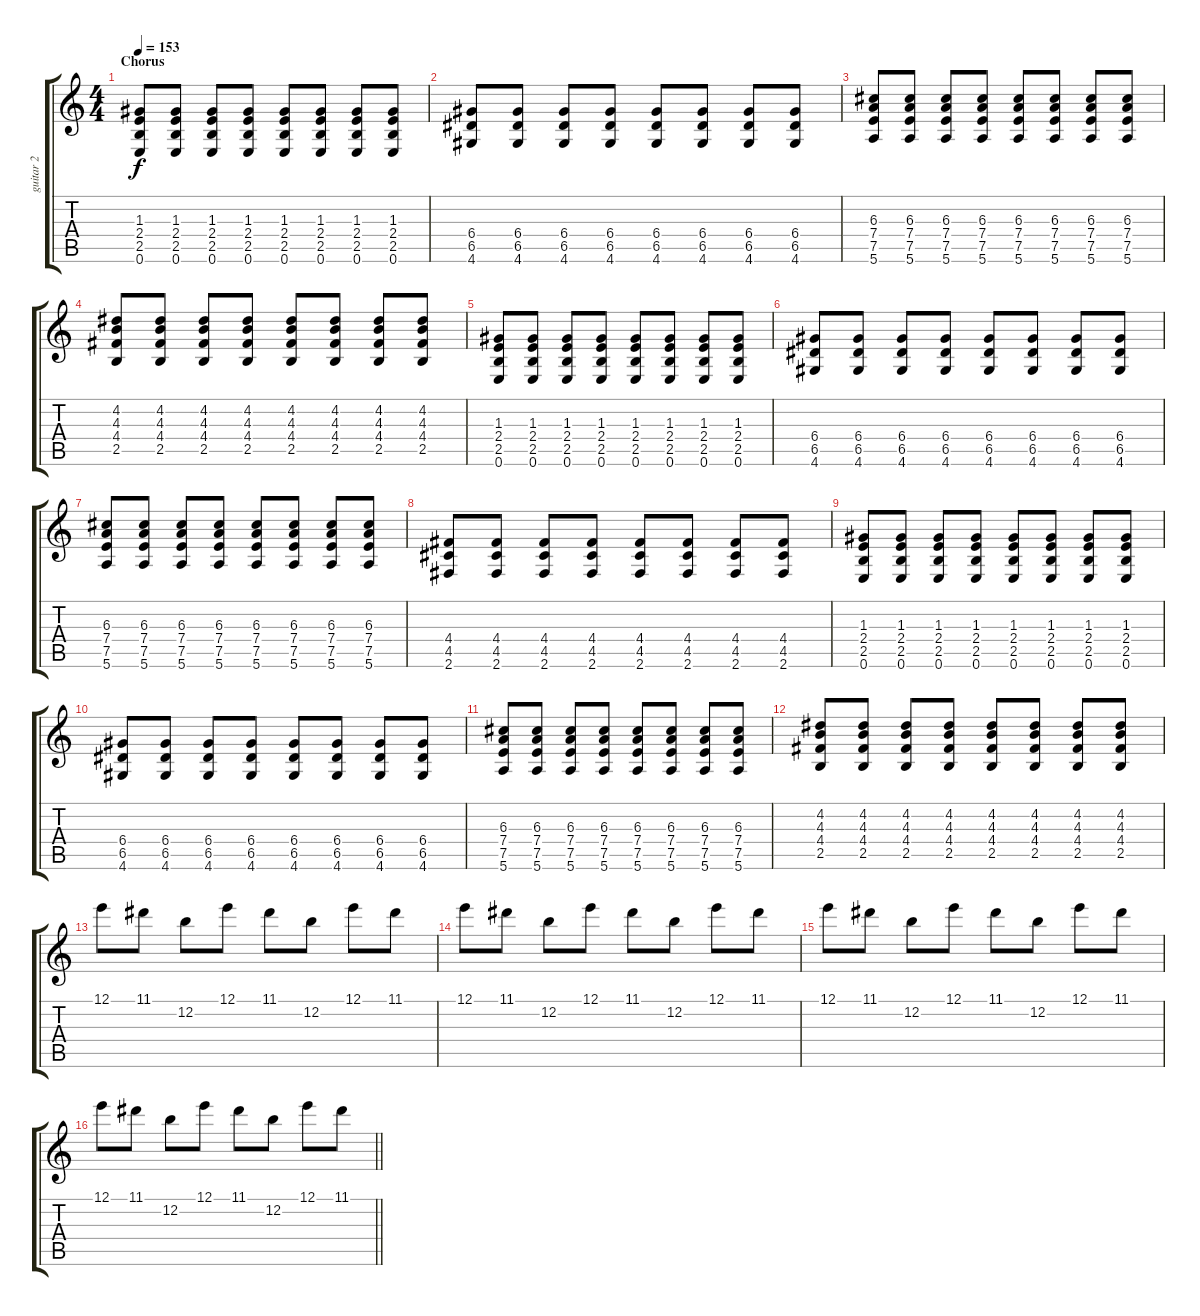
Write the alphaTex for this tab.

\track ("guitar 2" "guitar 2") {instrument electricguitarjazz}
\staff {score tabs}
\tuning (E4 B3 G3 D3 A2 E2) {hide}
\ts (4 4)
\section ("" "Chorus")
\tempo 153
\clef g2
\ks c
(1.3 2.4 2.5 0.6).8{dy f} (1.3 2.4 2.5 0.6).8 (1.3 2.4 2.5 0.6).8 (1.3 2.4 2.5 0.6).8 (1.3 2.4 2.5 0.6).8 (1.3 2.4 2.5 0.6).8 (1.3 2.4 2.5 0.6).8 (1.3 2.4 2.5 0.6).8 |
(6.4 6.5 4.6).8 (6.4 6.5 4.6).8 (6.4 6.5 4.6).8 (6.4 6.5 4.6).8 (6.4 6.5 4.6).8 (6.4 6.5 4.6).8 (6.4 6.5 4.6).8 (6.4 6.5 4.6).8 |
(6.3 7.4 7.5 5.6).8 (6.3 7.4 7.5 5.6).8 (6.3 7.4 7.5 5.6).8 (6.3 7.4 7.5 5.6).8 (6.3 7.4 7.5 5.6).8 (6.3 7.4 7.5 5.6).8 (6.3 7.4 7.5 5.6).8 (6.3 7.4 7.5 5.6).8 |
(4.2 4.3 4.4 2.5).8 (4.2 4.3 4.4 2.5).8 (4.2 4.3 4.4 2.5).8 (4.2 4.3 4.4 2.5).8 (4.2 4.3 4.4 2.5).8 (4.2 4.3 4.4 2.5).8 (4.2 4.3 4.4 2.5).8 (4.2 4.3 4.4 2.5).8 |
(1.3 2.4 2.5 0.6).8 (1.3 2.4 2.5 0.6).8 (1.3 2.4 2.5 0.6).8 (1.3 2.4 2.5 0.6).8 (1.3 2.4 2.5 0.6).8 (1.3 2.4 2.5 0.6).8 (1.3 2.4 2.5 0.6).8 (1.3 2.4 2.5 0.6).8 |
(6.4 6.5 4.6).8 (6.4 6.5 4.6).8 (6.4 6.5 4.6).8 (6.4 6.5 4.6).8 (6.4 6.5 4.6).8 (6.4 6.5 4.6).8 (6.4 6.5 4.6).8 (6.4 6.5 4.6).8 |
(6.3 7.4 7.5 5.6).8 (6.3 7.4 7.5 5.6).8 (6.3 7.4 7.5 5.6).8 (6.3 7.4 7.5 5.6).8 (6.3 7.4 7.5 5.6).8 (6.3 7.4 7.5 5.6).8 (6.3 7.4 7.5 5.6).8 (6.3 7.4 7.5 5.6).8 |
(4.4 4.5 2.6).8 (4.4 4.5 2.6).8 (4.4 4.5 2.6).8 (4.4 4.5 2.6).8 (4.4 4.5 2.6).8 (4.4 4.5 2.6).8 (4.4 4.5 2.6).8 (4.4 4.5 2.6).8 |
(1.3 2.4 2.5 0.6).8 (1.3 2.4 2.5 0.6).8 (1.3 2.4 2.5 0.6).8 (1.3 2.4 2.5 0.6).8 (1.3 2.4 2.5 0.6).8 (1.3 2.4 2.5 0.6).8 (1.3 2.4 2.5 0.6).8 (1.3 2.4 2.5 0.6).8 |
(6.4 6.5 4.6).8 (6.4 6.5 4.6).8 (6.4 6.5 4.6).8 (6.4 6.5 4.6).8 (6.4 6.5 4.6).8 (6.4 6.5 4.6).8 (6.4 6.5 4.6).8 (6.4 6.5 4.6).8 |
(6.3 7.4 7.5 5.6).8 (6.3 7.4 7.5 5.6).8 (6.3 7.4 7.5 5.6).8 (6.3 7.4 7.5 5.6).8 (6.3 7.4 7.5 5.6).8 (6.3 7.4 7.5 5.6).8 (6.3 7.4 7.5 5.6).8 (6.3 7.4 7.5 5.6).8 |
(4.2 4.3 4.4 2.5).8 (4.2 4.3 4.4 2.5).8 (4.2 4.3 4.4 2.5).8 (4.2 4.3 4.4 2.5).8 (4.2 4.3 4.4 2.5).8 (4.2 4.3 4.4 2.5).8 (4.2 4.3 4.4 2.5).8 (4.2 4.3 4.4 2.5).8 |
12.1.8 11.1.8 12.2.8 12.1.8 11.1.8 12.2.8 12.1.8 11.1.8 |
12.1.8 11.1.8 12.2.8 12.1.8 11.1.8 12.2.8 12.1.8 11.1.8 |
12.1.8 11.1.8 12.2.8 12.1.8 11.1.8 12.2.8 12.1.8 11.1.8 |
\barLineRight lightlight
12.1.8 11.1.8 12.2.8 12.1.8 11.1.8 12.2.8 12.1.8 11.1.8
